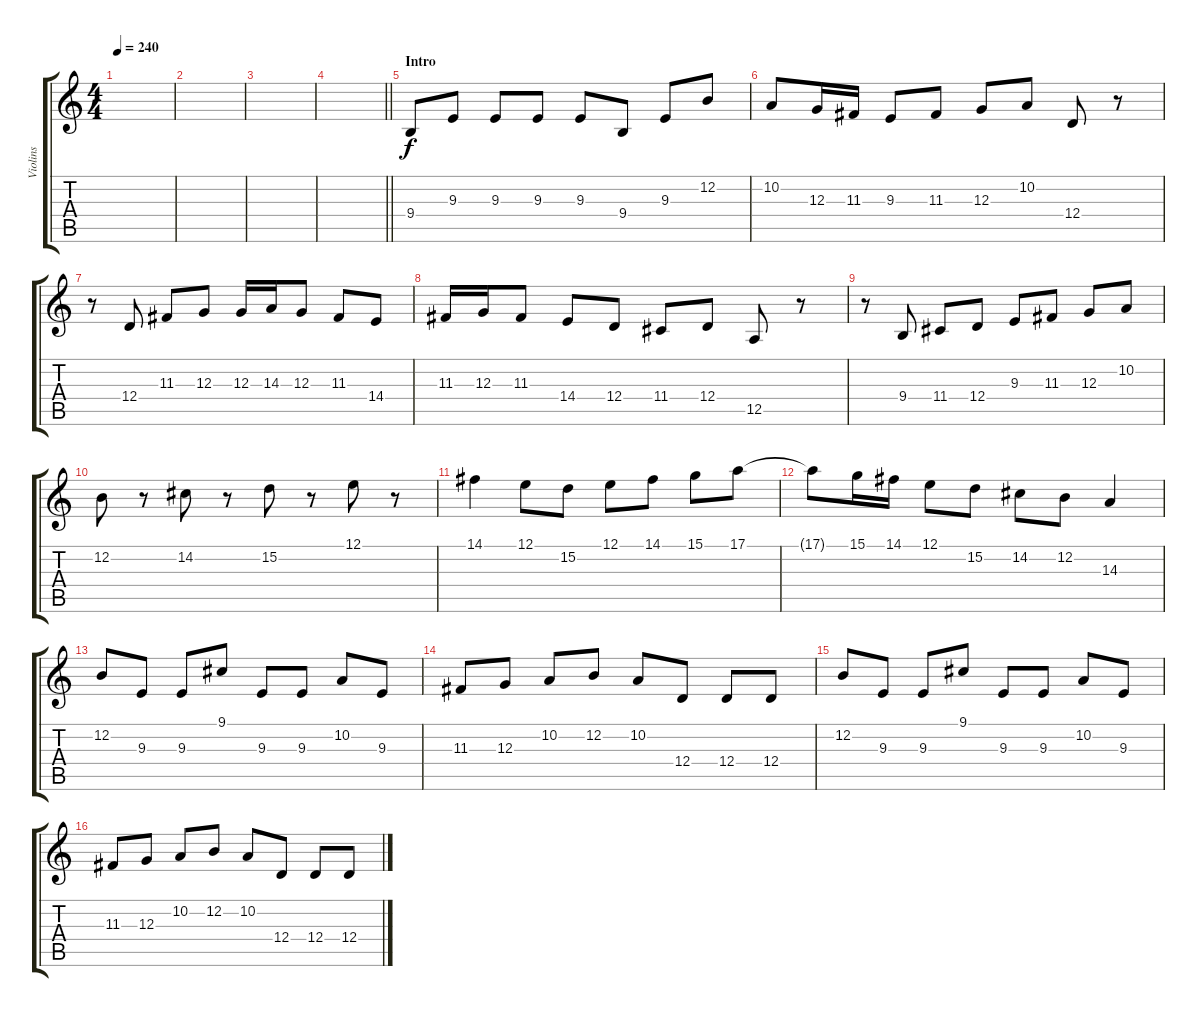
\track ("Violins" "Violins") {instrument violin}
\staff {score tabs}
\tuning (E4 B3 G3 D3 A2 E2) {hide}
\ts (4 4)
\tempo 240
\clef g2
\ks c
|
|
|
\barLineRight lightlight
|
\section ("" "Intro")
9.4.8 9.3.8 9.3.8 9.3.8 9.3.8 9.4.8 9.3.8 12.2.8 |
10.2.8 12.3.16 11.3.16 9.3.8 11.3.8 12.3.8 10.2.8 12.4.8 r.8 |
r.8 12.4.8 11.3.8 12.3.8 12.3.16 14.3.16 12.3.8 11.3.8 14.4.8 |
11.3.16 12.3.16 11.3.8 14.4.8 12.4.8 11.4.8 12.4.8 12.5.8 r.8 |
r.8 9.4.8 11.4.8 12.4.8 9.3.8 11.3.8 12.3.8 10.2.8 |
12.2.8 r.8 14.2.8 r.8 15.2.8 r.8 12.1.8 r.8 |
14.1.4 12.1.8 15.2.8 12.1.8 14.1.8 15.1.8 17.1.8 |
17.1{t}.8 15.1.16 14.1.16 12.1.8 15.2.8 14.2.8 12.2.8 14.3.4 |
12.2.8 9.3.8 9.3.8 9.1.8 9.3.8 9.3.8 10.2.8 9.3.8 |
11.3.8 12.3.8 10.2.8 12.2.8 10.2.8 12.4.8 12.4.8 12.4.8 |
12.2.8 9.3.8 9.3.8 9.1.8 9.3.8 9.3.8 10.2.8 9.3.8 |
11.3.8 12.3.8 10.2.8 12.2.8 10.2.8 12.4.8 12.4.8 12.4.8
